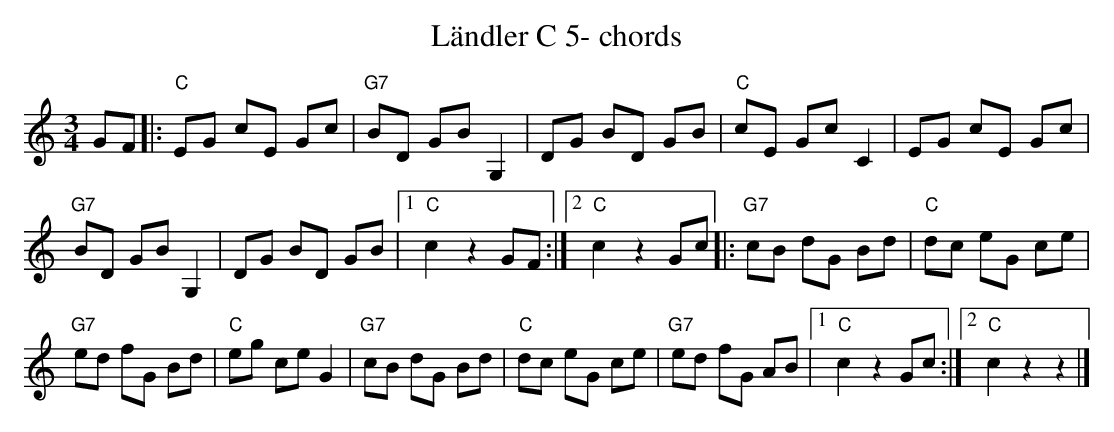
X:1
T:L\"andler C 5- chords
M:3/4
L:1/8
K:Cmaj%%MIDI gchordon
GF |: "C"EG cE Gc | "G7"BD GBG,2 | DG BD GB | "C"cE GcC2 | EG cE Gc |
"G7"BD GBG,2 | DG BD GB |1 "C"c2z2GF :|2 "C"c2z2Gc |: "G7"cB dG Bd | "C"dc eG ce |
"G7"ed fG Bd | "C"eg ceG2 | "G7"cB dG Bd | "C"dc eG ce | "G7"ed fG AB |1 "C"c2z2Gc :|2 "C"c2z2z2 |]
